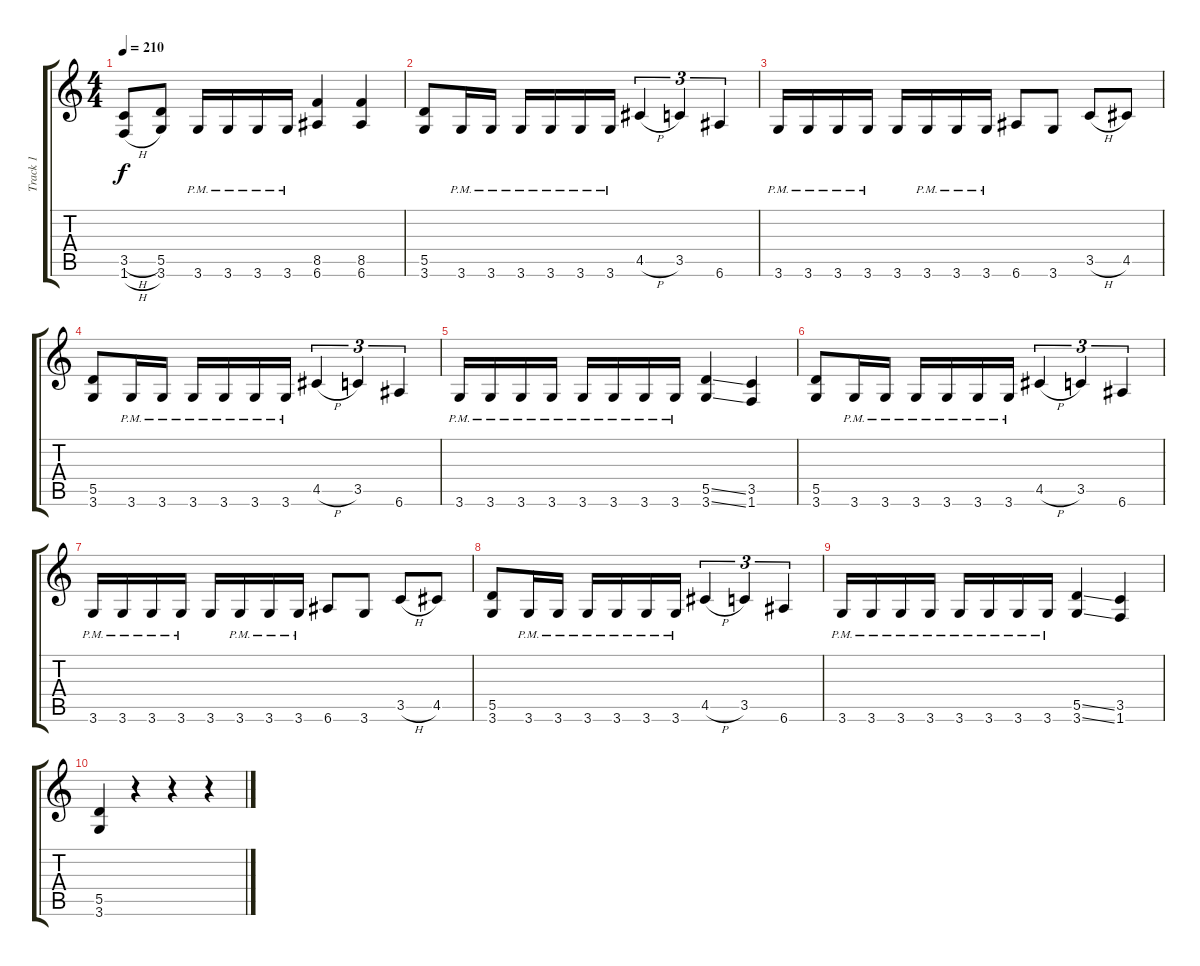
\track ("Track 1" "Track 1") {instrument distortionguitar}
\staff {score tabs}
\tuning (E4 B3 G3 D3 A2 E2) {hide}
\ts (4 4)
\tempo 210
\clef g2
\ks c
(3.5{h} 1.6{h}).8{dy f} (5.5 3.6).8 3.6{pm}.16 3.6{pm}.16 3.6{pm}.16 3.6{pm}.16 (8.5 6.6).4 (8.5 6.6).4 |
(5.5 3.6).8 3.6{pm}.16 3.6{pm}.16 3.6{pm}.16 3.6{pm}.16 3.6{pm}.16 3.6{pm}.16 4.5{h}.4{tu (3 2)} 3.5.4{tu (3 2)} 6.6.4{tu (3 2)} |
3.6{pm}.16 3.6{pm}.16 3.6{pm}.16 3.6{pm}.16 3.6.16 3.6{pm}.16 3.6{pm}.16 3.6{pm}.16 6.6.8 3.6.8 3.5{h}.8 4.5.8 |
(5.5 3.6).8 3.6{pm}.16 3.6{pm}.16 3.6{pm}.16 3.6{pm}.16 3.6{pm}.16 3.6{pm}.16 4.5{h}.4{tu (3 2)} 3.5.4{tu (3 2)} 6.6.4{tu (3 2)} |
3.6{pm}.16 3.6{pm}.16 3.6{pm}.16 3.6{pm}.16 3.6{pm}.16 3.6{pm}.16 3.6{pm}.16 3.6{pm}.16 (5.5{ss} 3.6{ss}).4 (3.5 1.6).4 |
(5.5 3.6).8 3.6{pm}.16 3.6{pm}.16 3.6{pm}.16 3.6{pm}.16 3.6{pm}.16 3.6{pm}.16 4.5{h}.4{tu (3 2)} 3.5.4{tu (3 2)} 6.6.4{tu (3 2)} |
3.6{pm}.16 3.6{pm}.16 3.6{pm}.16 3.6{pm}.16 3.6.16 3.6{pm}.16 3.6{pm}.16 3.6{pm}.16 6.6.8 3.6.8 3.5{h}.8 4.5.8 |
(5.5 3.6).8 3.6{pm}.16 3.6{pm}.16 3.6{pm}.16 3.6{pm}.16 3.6{pm}.16 3.6{pm}.16 4.5{h}.4{tu (3 2)} 3.5.4{tu (3 2)} 6.6.4{tu (3 2)} |
3.6{pm}.16 3.6{pm}.16 3.6{pm}.16 3.6{pm}.16 3.6{pm}.16 3.6{pm}.16 3.6{pm}.16 3.6{pm}.16 (5.5{ss} 3.6{ss}).4 (3.5 1.6).4 |
(5.5 3.6).4 r.4 r.4 r.4
